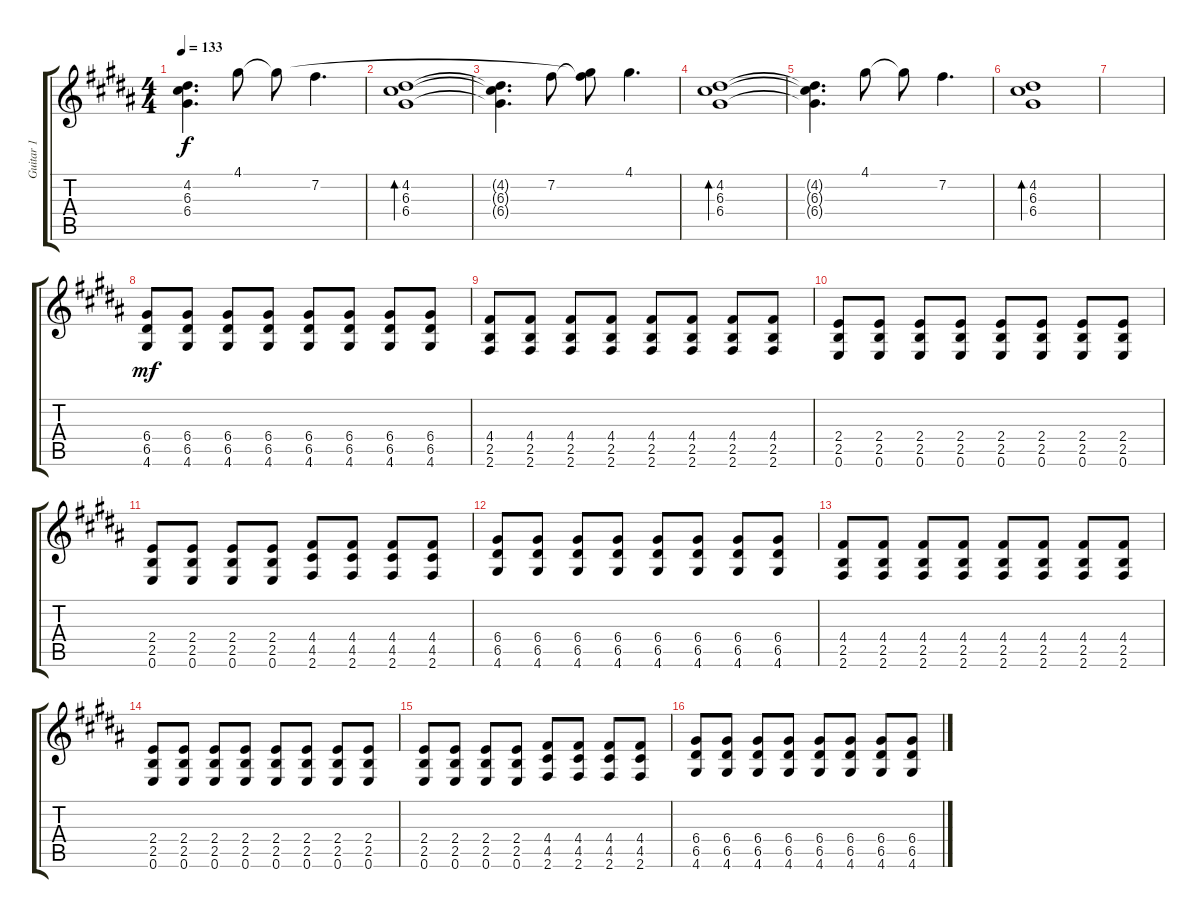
\track ("Guitar 1" "Guitar 1") {instrument electricguitarclean}
\staff {score tabs}
\tuning (E4 B3 G3 D3 A2 E2) {hide}
\ts (4 4)
\tempo 133
\clef g2
\ks b
(4.2{t} 6.3{t} 6.4{t}).4{d dy f} 4.1.8 4.1{t}.8 7.2.4{d} |
(4.2 6.3 6.4).1{bd 120 instrument electricguitarclean} |
(4.2{t} 6.3{t} 6.4{t}).4{d} 7.2.8 (4.1{t} 7.2{t}).8 4.1.4{d} |
(4.2 6.3 6.4).1{bd 120} |
(4.2{t} 6.3{t} 6.4{t}).4{d} 4.1.8 4.1{t}.8 7.2.4{d} |
(4.2 6.3 6.4).1{bd 120} |
|
(6.4 6.5 4.6).8{dy mf instrument distortionguitar} (6.4 6.5 4.6).8 (6.4 6.5 4.6).8 (6.4 6.5 4.6).8 (6.4 6.5 4.6).8 (6.4 6.5 4.6).8 (6.4 6.5 4.6).8 (6.4 6.5 4.6).8 |
(4.4 2.5 2.6).8 (4.4 2.5 2.6).8 (4.4 2.5 2.6).8 (4.4 2.5 2.6).8 (4.4 2.5 2.6).8 (4.4 2.5 2.6).8 (4.4 2.5 2.6).8 (4.4 2.5 2.6).8 |
(2.4 2.5 0.6).8 (2.4 2.5 0.6).8 (2.4 2.5 0.6).8 (2.4 2.5 0.6).8 (2.4 2.5 0.6).8 (2.4 2.5 0.6).8 (2.4 2.5 0.6).8 (2.4 2.5 0.6).8 |
(2.4 2.5 0.6).8 (2.4 2.5 0.6).8 (2.4 2.5 0.6).8 (2.4 2.5 0.6).8 (4.4 4.5 2.6).8 (4.4 4.5 2.6).8 (4.4 4.5 2.6).8 (4.4 4.5 2.6).8 |
(6.4 6.5 4.6).8{instrument distortionguitar} (6.4 6.5 4.6).8 (6.4 6.5 4.6).8 (6.4 6.5 4.6).8 (6.4 6.5 4.6).8 (6.4 6.5 4.6).8 (6.4 6.5 4.6).8 (6.4 6.5 4.6).8 |
(4.4 2.5 2.6).8 (4.4 2.5 2.6).8 (4.4 2.5 2.6).8 (4.4 2.5 2.6).8 (4.4 2.5 2.6).8 (4.4 2.5 2.6).8 (4.4 2.5 2.6).8 (4.4 2.5 2.6).8 |
(2.4 2.5 0.6).8 (2.4 2.5 0.6).8 (2.4 2.5 0.6).8 (2.4 2.5 0.6).8 (2.4 2.5 0.6).8 (2.4 2.5 0.6).8 (2.4 2.5 0.6).8 (2.4 2.5 0.6).8 |
(2.4 2.5 0.6).8 (2.4 2.5 0.6).8 (2.4 2.5 0.6).8 (2.4 2.5 0.6).8 (4.4 4.5 2.6).8 (4.4 4.5 2.6).8 (4.4 4.5 2.6).8 (4.4 4.5 2.6).8 |
(6.4 6.5 4.6).8{instrument distortionguitar} (6.4 6.5 4.6).8 (6.4 6.5 4.6).8 (6.4 6.5 4.6).8 (6.4 6.5 4.6).8 (6.4 6.5 4.6).8 (6.4 6.5 4.6).8 (6.4 6.5 4.6).8
